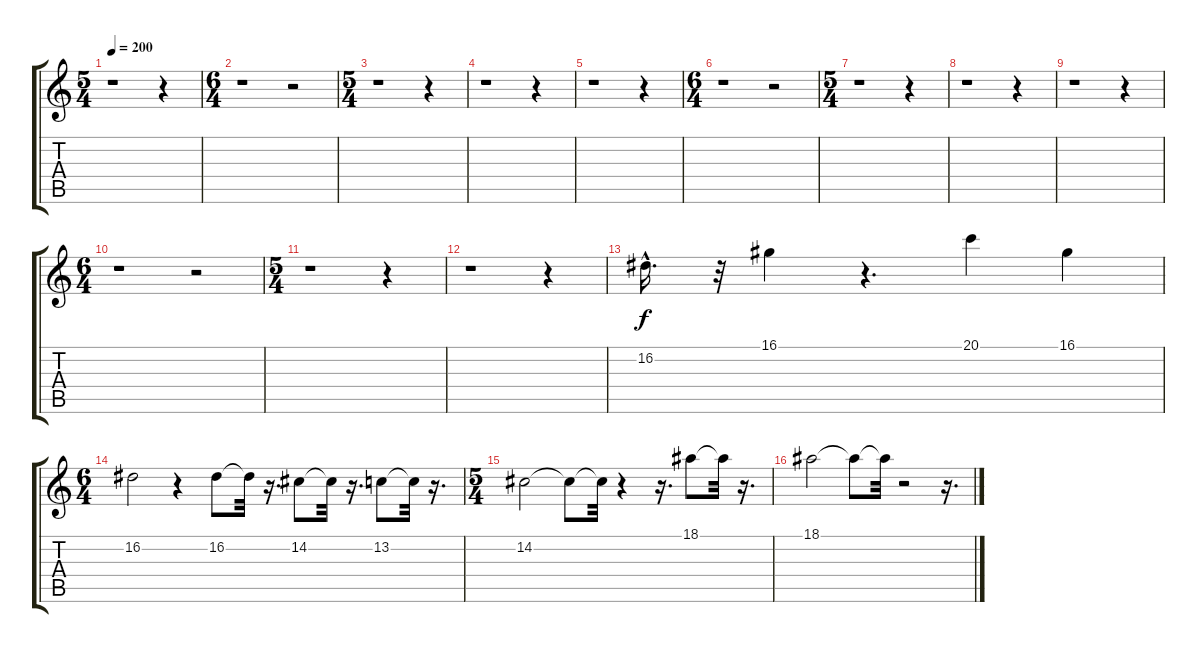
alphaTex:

\track "" {instrument pad1newage}
\staff {score tabs}
\tuning (E4 B3 G3 D3 A2 E2) {hide}
\ts (5 4)
\tempo 200
\clef g2
\ks c
r.1{dy f} r.4 |
\ts (6 4)
r.1 r.2 |
\ts (5 4)
r.1 r.4 |
r.1 r.4 |
r.1 r.4 |
\ts (6 4)
r.1 r.2 |
\ts (5 4)
r.1 r.4 |
r.1 r.4 |
r.1 r.4 |
\ts (6 4)
r.1 r.2 |
\ts (5 4)
r.1 r.4 |
r.1 r.4 |
16.2{hac}.16{d} r.32 16.1.4 r.4{d} 20.1.4 16.1.4 |
\ts (6 4)
16.2.2 r.4 16.2.8 16.2{t}.32 r.16{d} 14.2.8 14.2{t}.32 r.16{d} 13.2.8 13.2{t}.32 r.16{d} |
\ts (5 4)
14.2.2 14.2{t}.8 14.2{t}.32 r.4 r.16{d} 18.1.8 18.1{t}.32 r.16{d} |
18.1.2 18.1{t}.8 18.1{t}.32 r.2 r.16{d}
